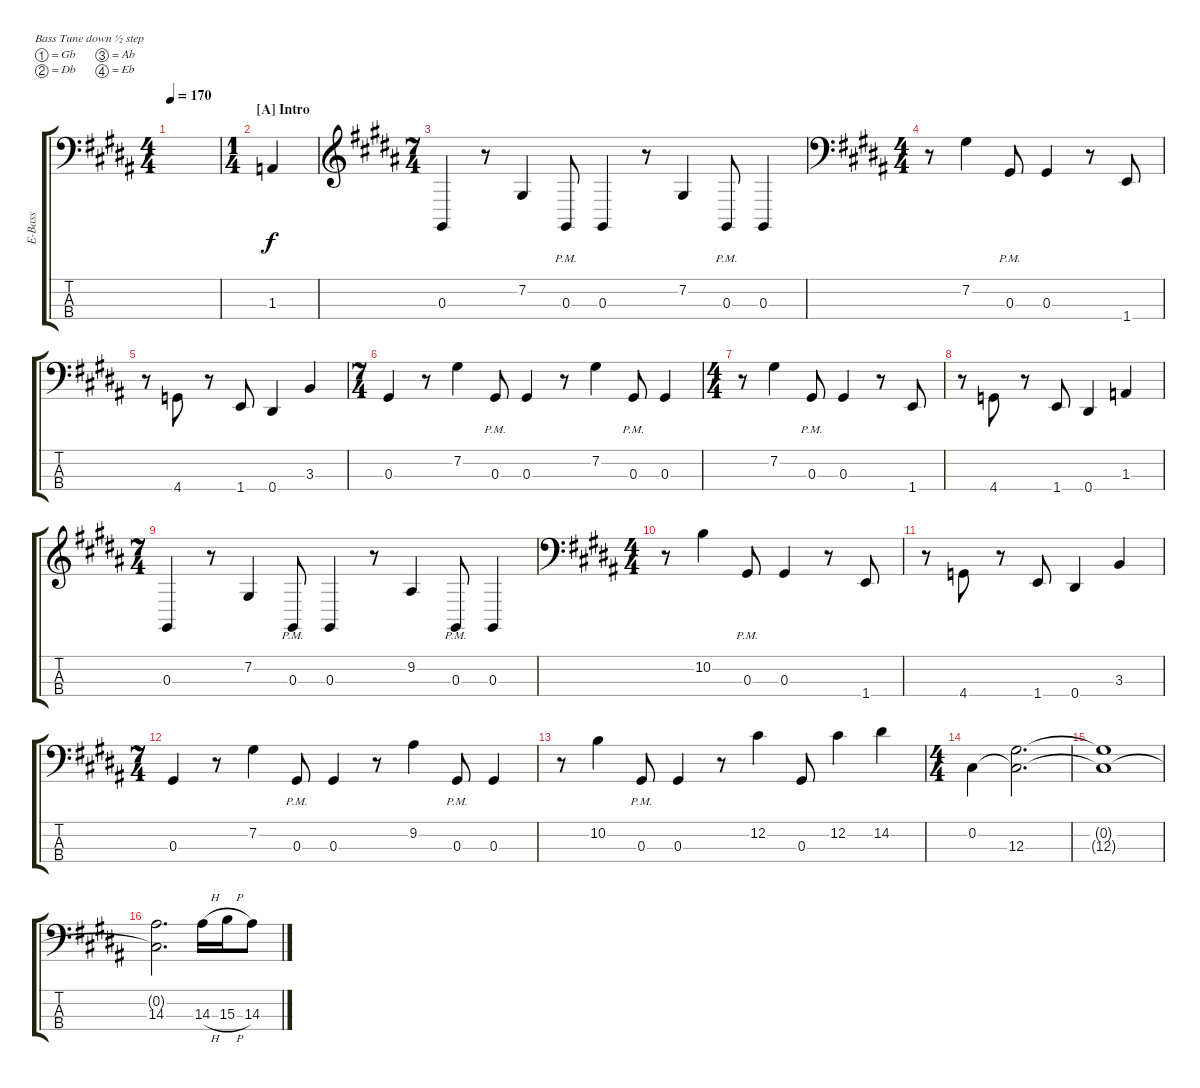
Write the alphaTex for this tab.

\bracketExtendMode groupsimilarinstruments
\otherSystemsTrackNameOrientation horizontal
\track ("Electric Bass" "E-Bass") {instrument electricbassfinger}
\staff {score tabs}
\tuning (Gb2 Db2 Ab1 Eb1)
\ts (4 4)
\tempo 170
\clef f4
\ks b
|
\ts (1 4)
\section ("A" "Intro")
1.3{acc b}.4{beam Up} |
\ts (7 4)
\clef g2
0.3{acc forcenatural}.4{beam Up} r.8{beam Up} 7.2{acc forcenatural}.4{beam Up} 0.3{pm acc forcenatural}.8{beam Up} 0.3{acc forcenatural}.4{beam Up} r.8{beam Up} 7.2{acc forcenatural}.4{beam Up} 0.3{pm acc forcenatural}.8{beam Up} 0.3{acc forcenatural}.4{beam Up} |
\ts (4 4)
\clef f4
r.8{beam Down} 7.2{acc forcenatural}.4{beam Down} 0.3{pm acc forcenatural}.8{beam Up} 0.3{acc forcenatural}.4{beam Up} r.8{beam Up} 1.4{acc forcenatural}.8{beam Up} |
r.8{beam Down} 4.4{acc b}.8{beam Up} r.8{beam Up} 1.4{acc forcenatural}.8{beam Up} 0.4{acc forcenatural}.4{beam Up} 3.3{acc forcenatural}.4{beam Up} |
\ts (7 4)
0.3{acc forcenatural}.4{beam Up} r.8{beam Up} 7.2{acc forcenatural}.4{beam Down} 0.3{pm acc forcenatural}.8{beam Up} 0.3{acc forcenatural}.4{beam Up} r.8{beam Up} 7.2{acc forcenatural}.4{beam Down} 0.3{pm acc forcenatural}.8{beam Up} 0.3{acc forcenatural}.4{beam Up} |
\ts (4 4)
r.8{beam Down} 7.2{acc forcenatural}.4{beam Down} 0.3{pm acc forcenatural}.8{beam Up} 0.3{acc forcenatural}.4{beam Up} r.8{beam Up} 1.4{acc forcenatural}.8{beam Up} |
r.8{beam Down} 4.4{acc b}.8{beam Up} r.8{beam Up} 1.4{acc forcenatural}.8{beam Up} 0.4{acc forcenatural}.4{beam Up} 1.3{acc b}.4{beam Up} |
\ts (7 4)
\clef g2
0.3{acc forcenatural}.4{beam Up} r.8{beam Up} 7.2{acc forcenatural}.4{beam Up} 0.3{pm acc forcenatural}.8{beam Up} 0.3{acc forcenatural}.4{beam Up} r.8{beam Up} 9.2{acc forcenatural}.4{beam Up} 0.3{pm acc forcenatural}.8{beam Up} 0.3{acc forcenatural}.4{beam Up} |
\ts (4 4)
\clef f4
r.8{beam Down} 10.2{acc forcenatural}.4{beam Down} 0.3{pm acc forcenatural}.8{beam Up} 0.3{acc forcenatural}.4{beam Up} r.8{beam Up} 1.4{acc forcenatural}.8{beam Up} |
r.8{beam Down} 4.4{acc b}.8{beam Up} r.8{beam Up} 1.4{acc forcenatural}.8{beam Up} 0.4{acc forcenatural}.4{beam Up} 3.3{acc forcenatural}.4{beam Up} |
\ts (7 4)
0.3{acc forcenatural}.4{beam Up} r.8{beam Up} 7.2{acc forcenatural}.4{beam Down} 0.3{pm acc forcenatural}.8{beam Up} 0.3{acc forcenatural}.4{beam Up} r.8{beam Up} 9.2{acc forcenatural}.4{beam Down} 0.3{pm acc forcenatural}.8{beam Up} 0.3{acc forcenatural}.4{beam Up} |
r.8{beam Down} 10.2{acc forcenatural}.4{beam Down} 0.3{pm acc forcenatural}.8{beam Up} 0.3{acc forcenatural}.4{beam Up} r.8{beam Up} 12.2{acc forcenatural}.4{beam Down} 0.3{acc forcenatural}.8{beam Up} 12.2{acc forcenatural}.4{beam Down} 14.2{acc forcenatural}.4{beam Down} |
\ts (4 4)
0.2{acc forcenatural}.4{beam Down} (12.3{acc forcenatural} 0.2{t acc forcenatural}).2{d beam Down} |
(0.2{t acc forcenatural} 12.3{t acc forcenatural}).1{beam Down} |
(0.2{t acc forcenatural} 14.3{acc forcenatural}).2{d beam Down} 14.3{h acc forcenatural}.16{beam Down} 15.3{h acc forcenatural}.16{beam Down} 14.3{acc forcenatural}.8{beam Down}
